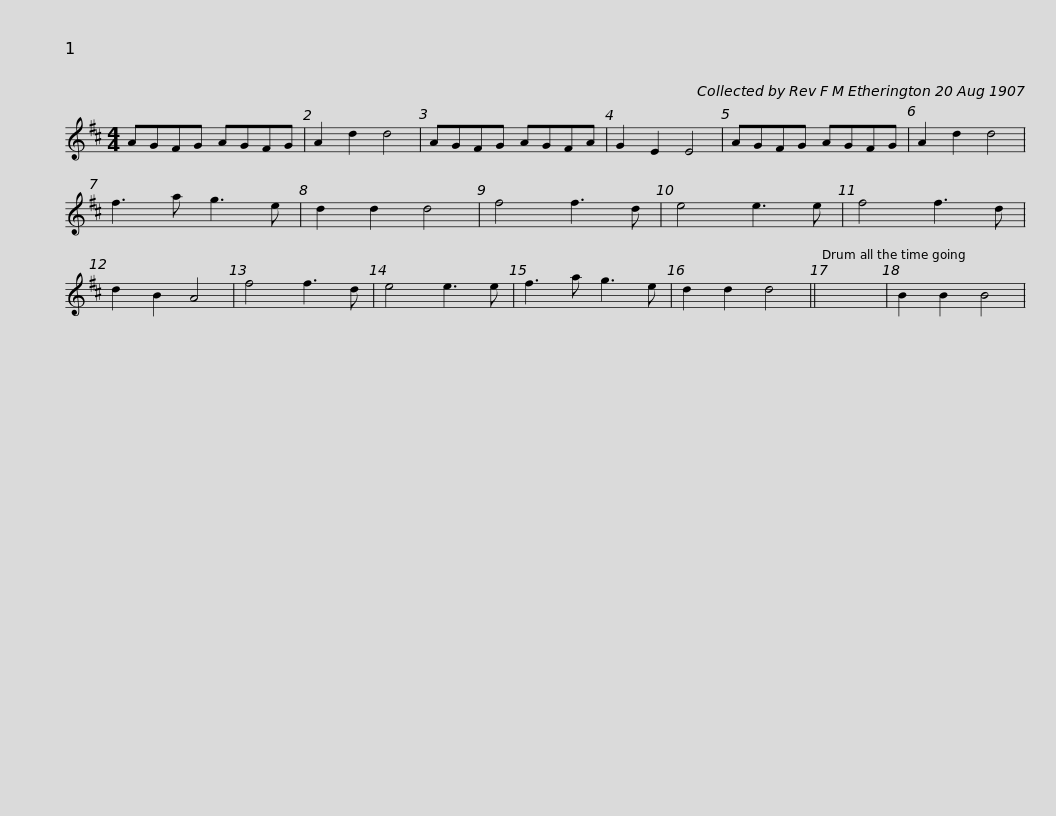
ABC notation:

X:1
L:1/8
M:4/4
I:linebreak $
K:D
V:1 treble
V:1
 AGFG AGFG | A2 d2 d4 | AGFG AGFA | G2 E2 E4 | AGFG AGFG | %5
 A2 d2 d4 | f3 a g3 e | d2 d2 d4 |$ f4 f3 d | e4 e3 e | %10
 f4 f3 d | d2 B2 A4 | f4 f3 d | e4 e3 e | f3 a g3 e | %15
 d2 d2 d4 || x8 | B2 B2 B4 | %18
